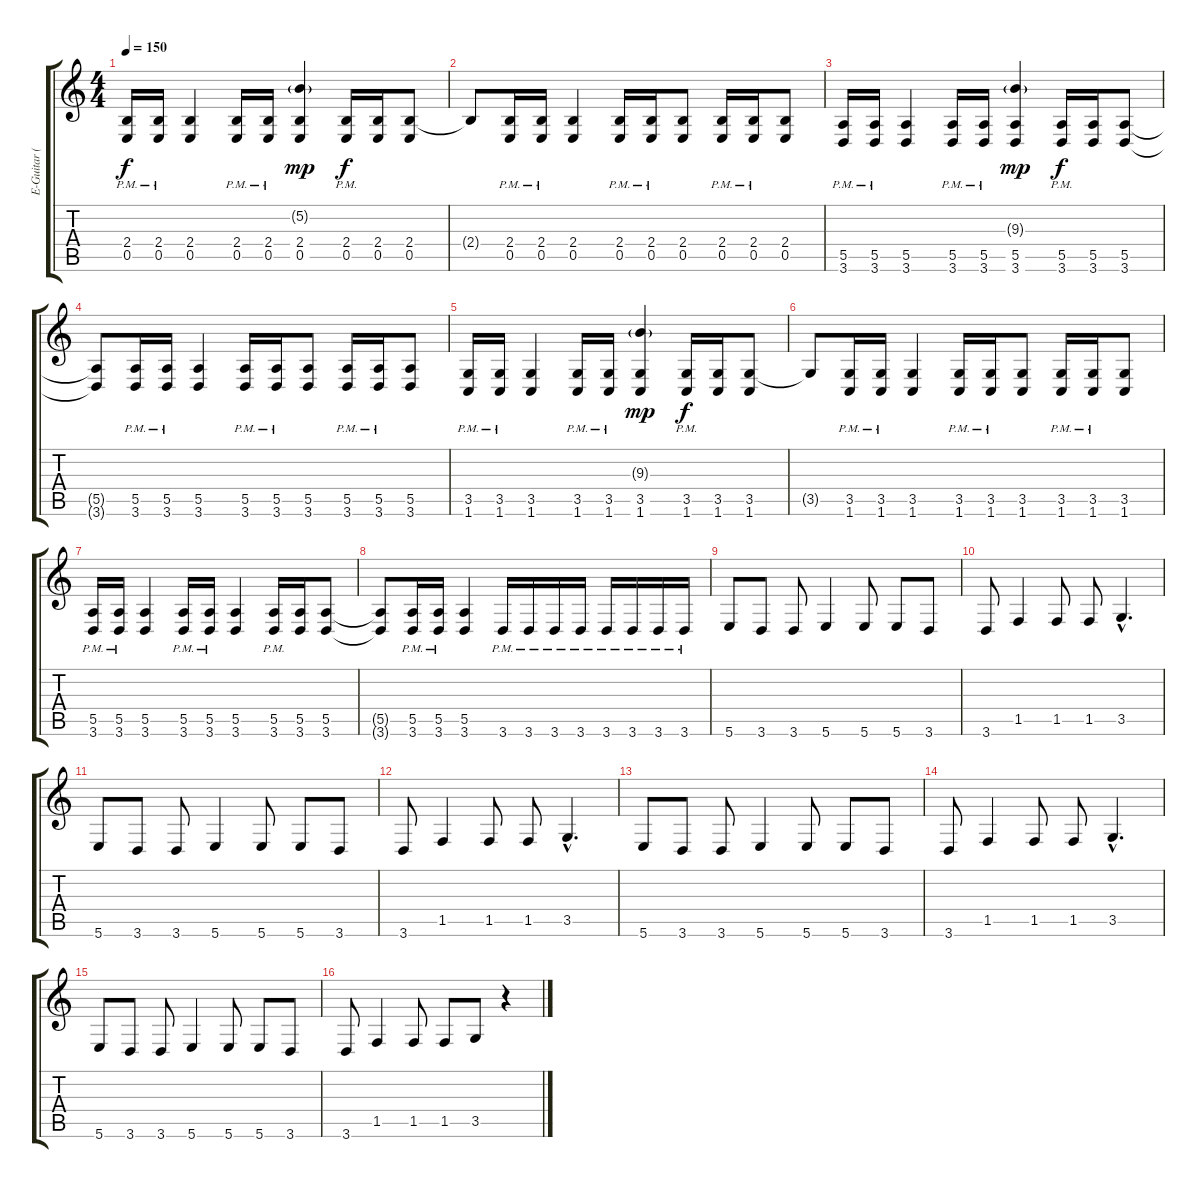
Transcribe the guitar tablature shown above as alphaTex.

\track ("E-Guitar (6-String)" "E-Guitar (") {instrument distortionguitar}
\staff {score tabs}
\tuning (B3 Gb3 D3 A2 E2 B1) {hide}
\ts (4 4)
\tempo 150
\clef g2
\ks c
(2.4 0.5{pm}).16{dy f} (2.4 0.5{pm}).16 (2.4 0.5).4 (2.4 0.5{pm}).16 (2.4 0.5{pm}).16 (5.2{g} 2.4 0.5).4{dy mp} (2.4 0.5{pm}).16{dy f} (2.4 0.5).16 (2.4 0.5).8 |
2.4{t}.8 (2.4 0.5{pm}).16 (2.4 0.5{pm}).16 (2.4 0.5).4 (2.4 0.5{pm}).16 (2.4 0.5{pm}).16 (2.4 0.5).8 (2.4 0.5{pm}).16 (2.4 0.5{pm}).16 (2.4 0.5).8 |
(5.5 3.6{pm}).16 (5.5 3.6{pm}).16 (5.5 3.6).4 (5.5 3.6{pm}).16 (5.5 3.6{pm}).16 (9.3{g} 5.5 3.6).4{dy mp} (5.5 3.6{pm}).16{dy f} (5.5 3.6).16 (5.5 3.6).8 |
(5.5{t} 3.6{t}).8 (5.5 3.6{pm}).16 (5.5 3.6{pm}).16 (5.5 3.6).4 (5.5 3.6{pm}).16 (5.5 3.6{pm}).16 (5.5 3.6).8 (5.5 3.6{pm}).16 (5.5 3.6{pm}).16 (5.5 3.6).8 |
(3.5 1.6{pm}).16 (3.5 1.6{pm}).16 (3.5 1.6).4 (3.5 1.6{pm}).16 (3.5 1.6{pm}).16 (9.3{g} 3.5 1.6).4{dy mp} (3.5 1.6{pm}).16{dy f} (3.5 1.6).16 (3.5 1.6).8 |
3.5{t}.8 (3.5 1.6{pm}).16 (3.5 1.6{pm}).16 (3.5 1.6).4 (3.5 1.6{pm}).16 (3.5 1.6{pm}).16 (3.5 1.6).8 (3.5 1.6{pm}).16 (3.5 1.6{pm}).16 (3.5 1.6).8 |
(5.5 3.6{pm}).16 (5.5 3.6{pm}).16 (5.5 3.6).4 (5.5 3.6{pm}).16 (5.5 3.6{pm}).16 (5.5 3.6).4 (5.5 3.6{pm}).16 (5.5 3.6).16 (5.5 3.6).8 |
(5.5{t} 3.6{t}).8 (5.5 3.6{pm}).16 (5.5 3.6{pm}).16 (5.5 3.6).4 3.6{pm}.16 3.6{pm}.16 3.6{pm}.16 3.6{pm}.16 3.6{pm}.16 3.6{pm}.16 3.6{pm}.16 3.6{pm}.16 |
5.6.8{instrument overdrivenguitar} 3.6.8 3.6.8 5.6.4 5.6.8 5.6.8 3.6.8 |
3.6.8 1.5.4 1.5.8 1.5.8 3.5{hac}.4{d} |
5.6.8{instrument overdrivenguitar} 3.6.8 3.6.8 5.6.4 5.6.8 5.6.8 3.6.8 |
3.6.8 1.5.4 1.5.8 1.5.8 3.5{hac}.4{d} |
5.6.8{instrument overdrivenguitar} 3.6.8 3.6.8 5.6.4 5.6.8 5.6.8 3.6.8 |
3.6.8 1.5.4 1.5.8 1.5.8 3.5{hac}.4{d} |
5.6.8{instrument overdrivenguitar} 3.6.8 3.6.8 5.6.4 5.6.8 5.6.8 3.6.8 |
3.6.8 1.5.4 1.5.8 1.5.8 3.5.8 r.4
